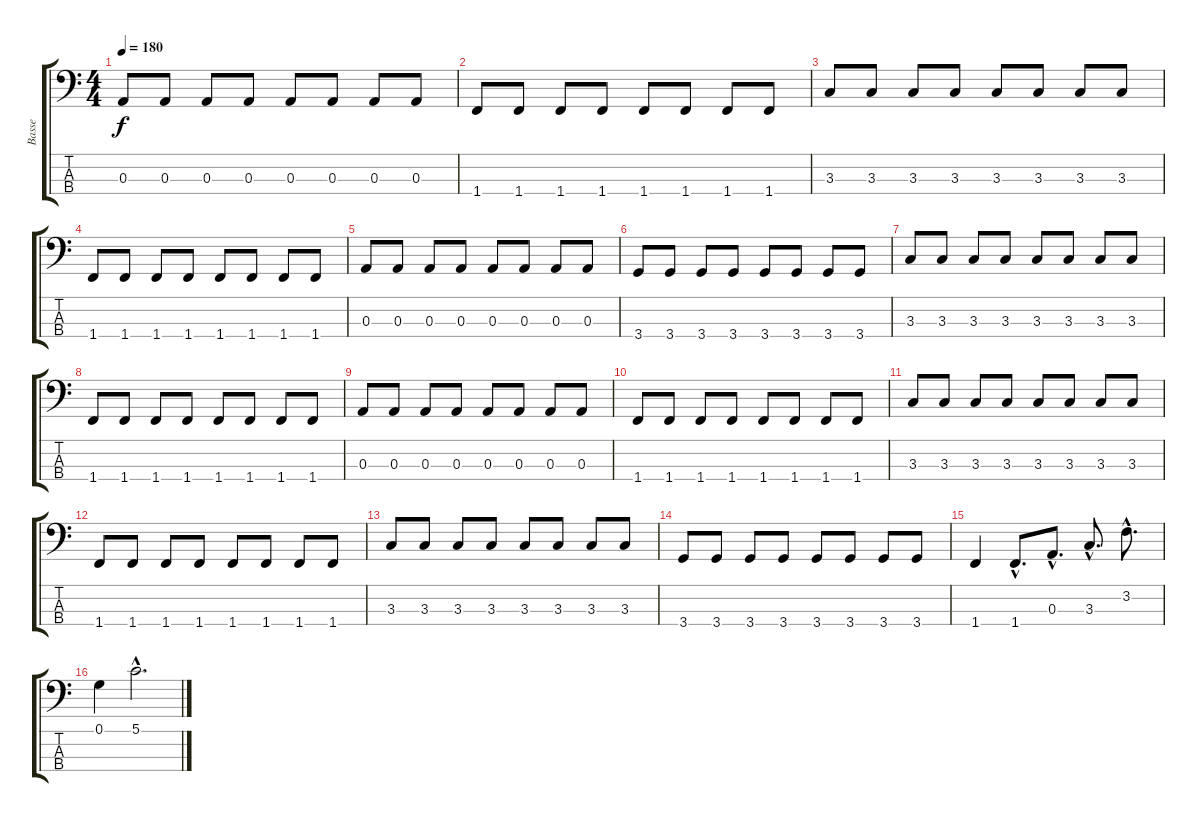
\track ("Basse" "Basse") {instrument electricbassfinger}
\staff {score tabs}
\tuning (G2 D2 A1 E1) {hide}
\ts (4 4)
\tempo 180
\clef f4
\ks c
0.3.8{dy f} 0.3.8 0.3.8 0.3.8 0.3.8 0.3.8 0.3.8 0.3.8 |
1.4.8 1.4.8 1.4.8 1.4.8 1.4.8 1.4.8 1.4.8 1.4.8 |
3.3.8 3.3.8 3.3.8 3.3.8 3.3.8 3.3.8 3.3.8 3.3.8 |
1.4.8 1.4.8 1.4.8 1.4.8 1.4.8 1.4.8 1.4.8 1.4.8 |
0.3.8 0.3.8 0.3.8 0.3.8 0.3.8 0.3.8 0.3.8 0.3.8 |
3.4.8 3.4.8 3.4.8 3.4.8 3.4.8 3.4.8 3.4.8 3.4.8 |
3.3.8 3.3.8 3.3.8 3.3.8 3.3.8 3.3.8 3.3.8 3.3.8 |
1.4.8 1.4.8 1.4.8 1.4.8 1.4.8 1.4.8 1.4.8 1.4.8 |
0.3.8 0.3.8 0.3.8 0.3.8 0.3.8 0.3.8 0.3.8 0.3.8 |
1.4.8 1.4.8 1.4.8 1.4.8 1.4.8 1.4.8 1.4.8 1.4.8 |
3.3.8 3.3.8 3.3.8 3.3.8 3.3.8 3.3.8 3.3.8 3.3.8 |
1.4.8 1.4.8 1.4.8 1.4.8 1.4.8 1.4.8 1.4.8 1.4.8 |
3.3.8 3.3.8 3.3.8 3.3.8 3.3.8 3.3.8 3.3.8 3.3.8 |
3.4.8 3.4.8 3.4.8 3.4.8 3.4.8 3.4.8 3.4.8 3.4.8 |
1.4.4 1.4{hac}.8{d} 0.3{hac}.8{d} 3.3{hac}.8{d} 3.2{hac}.8{d} |
0.1.4 5.1{hac}.2{d}
